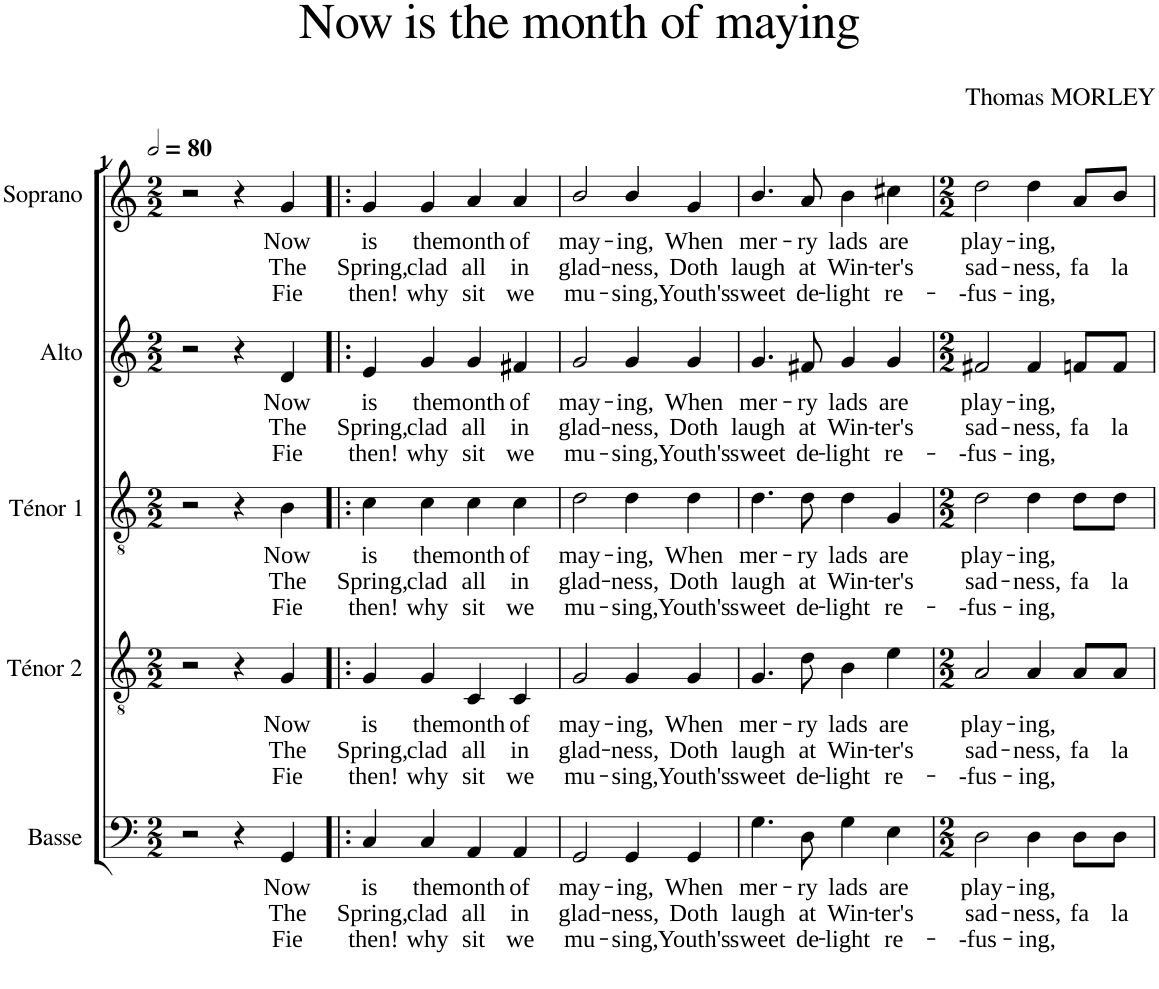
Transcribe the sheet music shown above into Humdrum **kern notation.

**kern	**text	**text	**text	**kern	**text	**text	**text	**kern	**text	**text	**text	**kern	**text	**text	**text	**kern	**text	**text	**text
*part5	*part5	*part5	*part5	*part4	*part4	*part4	*part4	*part3	*part3	*part3	*part3	*part2	*part2	*part2	*part2	*part1	*part1	*part1	*part1
*staff5	*staff5	*staff5	*staff5	*staff4	*staff4	*staff4	*staff4	*staff3	*staff3	*staff3	*staff3	*staff2	*staff2	*staff2	*staff2	*staff1	*staff1	*staff1	*staff1
*I"Basse	*	*	*	*I"Ténor 2	*	*	*	*I"Ténor 1	*	*	*	*I"Alto	*	*	*	*I"Soprano	*	*	*
*I'B.	*	*	*	*I'T2	*	*	*	*I'T1	*	*	*	*I'A.	*	*	*	*I'S.	*	*	*
*clefF4	*	*	*	*clefGv2	*	*	*	*clefGv2	*	*	*	*clefG2	*	*	*	*clefG2	*	*	*
*k[]	*	*	*	*k[]	*	*	*	*k[]	*	*	*	*k[]	*	*	*	*k[]	*	*	*
*M2/2	*	*	*	*M2/2	*	*	*	*M2/2	*	*	*	*M2/2	*	*	*	*M2/2	*	*	*
*MM160	*	*	*	*MM160	*	*	*	*MM160	*	*	*	*MM160	*	*	*	*MM160	*	*	*
=1	=1	=1	=1	=1	=1	=1	=1	=1	=1	=1	=1	=1	=1	=1	=1	=1	=1	=1	=1
2r	.	.	.	2r	.	.	.	2r	.	.	.	2r	.	.	.	2r	.	.	.
4r	.	.	.	4r	.	.	.	4r	.	.	.	4r	.	.	.	4r	.	.	.
!	!LO:LY:b	!LO:LY:b	!LO:LY:b	!	!LO:LY:b	!LO:LY:b	!LO:LY:b	!	!LO:LY:b	!LO:LY:b	!LO:LY:b	!	!LO:LY:b	!LO:LY:b	!LO:LY:b	!	!LO:LY:b	!LO:LY:b	!LO:LY:b
4GG/	Now	The	Fie	4G/	Now	The	Fie	4B\	Now	The	Fie	4d/	Now	The	Fie	4g/	Now	The	Fie
=2!|:	=2!|:	=2!|:	=2!|:	=2!|:	=2!|:	=2!|:	=2!|:	=2!|:	=2!|:	=2!|:	=2!|:	=2!|:	=2!|:	=2!|:	=2!|:	=2!|:	=2!|:	=2!|:	=2!|:
!	!LO:LY:b	!LO:LY:b	!LO:LY:b	!	!LO:LY:b	!LO:LY:b	!LO:LY:b	!	!LO:LY:b	!LO:LY:b	!LO:LY:b	!	!LO:LY:b	!LO:LY:b	!LO:LY:b	!	!LO:LY:b	!LO:LY:b	!LO:LY:b
4C/	is	Spring,	then!	4G/	is	Spring,	then!	4c\	is	Spring,	then!	4e/	is	Spring,	then!	4g/	is	Spring,	then!
!	!LO:LY:b	!LO:LY:b	!LO:LY:b	!	!LO:LY:b	!LO:LY:b	!LO:LY:b	!	!LO:LY:b	!LO:LY:b	!LO:LY:b	!	!LO:LY:b	!LO:LY:b	!LO:LY:b	!	!LO:LY:b	!LO:LY:b	!LO:LY:b
4C/	the	clad	why	4G/	the	clad	why	4c\	the	clad	why	4g/	the	clad	why	4g/	the	clad	why
!	!LO:LY:b	!LO:LY:b	!LO:LY:b	!	!LO:LY:b	!LO:LY:b	!LO:LY:b	!	!LO:LY:b	!LO:LY:b	!LO:LY:b	!	!LO:LY:b	!LO:LY:b	!LO:LY:b	!	!LO:LY:b	!LO:LY:b	!LO:LY:b
4AA/	month	all	sit	4C/	month	all	sit	4c\	month	all	sit	4g/	month	all	sit	4a/	month	all	sit
!	!LO:LY:b	!LO:LY:b	!LO:LY:b	!	!LO:LY:b	!LO:LY:b	!LO:LY:b	!	!LO:LY:b	!LO:LY:b	!LO:LY:b	!	!LO:LY:b	!LO:LY:b	!LO:LY:b	!	!LO:LY:b	!LO:LY:b	!LO:LY:b
4AA/	of	in	we	4C/	of	in	we	4c\	of	in	we	4f#X/	of	in	we	4a/	of	in	we
=3	=3	=3	=3	=3	=3	=3	=3	=3	=3	=3	=3	=3	=3	=3	=3	=3	=3	=3	=3
!	!LO:LY:b	!LO:LY:b	!LO:LY:b	!	!LO:LY:b	!LO:LY:b	!LO:LY:b	!	!LO:LY:b	!LO:LY:b	!LO:LY:b	!	!LO:LY:b	!LO:LY:b	!LO:LY:b	!	!LO:LY:b	!LO:LY:b	!LO:LY:b
2GG/	may-	-glad-	-mu-	2G/	may-	-glad-	-mu-	2d\	may-	-glad-	-mu-	2g/	may-	-glad-	-mu-	2b/	may-	-glad-	-mu-
!	!LO:LY:b	!LO:LY:b	!LO:LY:b	!	!LO:LY:b	!LO:LY:b	!LO:LY:b	!	!LO:LY:b	!LO:LY:b	!LO:LY:b	!	!LO:LY:b	!LO:LY:b	!LO:LY:b	!	!LO:LY:b	!LO:LY:b	!LO:LY:b
4GG/	-ing,	ness,	sing,	4G/	-ing,	ness,	sing,	4d\	-ing,	ness,	sing,	4g/	-ing,	ness,	sing,	4b/	-ing,	ness,	sing,
!	!LO:LY:b	!LO:LY:b	!LO:LY:b	!	!LO:LY:b	!LO:LY:b	!LO:LY:b	!	!LO:LY:b	!LO:LY:b	!LO:LY:b	!	!LO:LY:b	!LO:LY:b	!LO:LY:b	!	!LO:LY:b	!LO:LY:b	!LO:LY:b
4GG/	When	Doth	Youth's	4G/	When	Doth	Youth's	4d\	When	Doth	Youth's	4g/	When	Doth	Youth's	4g/	When	Doth	Youth's
=4	=4	=4	=4	=4	=4	=4	=4	=4	=4	=4	=4	=4	=4	=4	=4	=4	=4	=4	=4
!	!LO:LY:b	!LO:LY:b	!LO:LY:b	!	!LO:LY:b	!LO:LY:b	!LO:LY:b	!	!LO:LY:b	!LO:LY:b	!LO:LY:b	!	!LO:LY:b	!LO:LY:b	!LO:LY:b	!	!LO:LY:b	!LO:LY:b	!LO:LY:b
4.G\	mer-	-laugh	sweet	4.G/	mer-	-laugh	sweet	4.d\	mer-	-laugh	sweet	4.g/	mer-	-laugh	sweet	4.b/	mer-	-laugh	sweet
!	!LO:LY:b	!LO:LY:b	!LO:LY:b	!	!LO:LY:b	!LO:LY:b	!LO:LY:b	!	!LO:LY:b	!LO:LY:b	!LO:LY:b	!	!LO:LY:b	!LO:LY:b	!LO:LY:b	!	!LO:LY:b	!LO:LY:b	!LO:LY:b
8D\	ry	at	de-	8d\	ry	at	de-	8d\	ry	at	de-	8f#X/	ry	at	de-	8a/	ry	at	de-
!	!LO:LY:b	!LO:LY:b	!LO:LY:b	!	!LO:LY:b	!LO:LY:b	!LO:LY:b	!	!LO:LY:b	!LO:LY:b	!LO:LY:b	!	!LO:LY:b	!LO:LY:b	!LO:LY:b	!	!LO:LY:b	!LO:LY:b	!LO:LY:b
4G\	-lads	Win-	-light	4B\	-lads	Win-	-light	4d\	-lads	Win-	-light	4g/	-lads	Win-	-light	4b\	-lads	Win-	-light
!	!LO:LY:b	!LO:LY:b	!LO:LY:b	!	!LO:LY:b	!LO:LY:b	!LO:LY:b	!	!LO:LY:b	!LO:LY:b	!LO:LY:b	!	!LO:LY:b	!LO:LY:b	!LO:LY:b	!	!LO:LY:b	!LO:LY:b	!LO:LY:b
4E\	are	ter's	re-	4e\	are	ter's	re-	4G/	are	ter's	re-	4g/	are	ter's	re-	4cc#X\	are	ter's	re-
=5	=5	=5	=5	=5	=5	=5	=5	=5	=5	=5	=5	=5	=5	=5	=5	=5	=5	=5	=5
*M2/2	*	*	*	*M2/2	*	*	*	*M2/2	*	*	*	*M2/2	*	*	*	*M2/2	*	*	*
!	!LO:LY:b	!LO:LY:b	!LO:LY:b	!	!LO:LY:b	!LO:LY:b	!LO:LY:b	!	!LO:LY:b	!LO:LY:b	!LO:LY:b	!	!LO:LY:b	!LO:LY:b	!LO:LY:b	!	!LO:LY:b	!LO:LY:b	!LO:LY:b
2D\	-play-	-sad-	--fus-	2A/	-play-	-sad-	--fus-	2d\	-play-	-sad-	--fus-	2f#X/	-play-	-sad-	--fus-	2dd\	-play-	-sad-	--fus-
!	!LO:LY:b	!LO:LY:b	!LO:LY:b	!	!LO:LY:b	!LO:LY:b	!LO:LY:b	!	!LO:LY:b	!LO:LY:b	!LO:LY:b	!	!LO:LY:b	!LO:LY:b	!LO:LY:b	!	!LO:LY:b	!LO:LY:b	!LO:LY:b
4D\	-ing,	ness,	ing,	4A/	-ing,	ness,	ing,	4d\	-ing,	ness,	ing,	4f#/	-ing,	ness,	ing,	4dd\	-ing,	ness,	ing,
!	!	!LO:LY:b	!	!	!	!LO:LY:b	!	!	!	!LO:LY:b	!	!	!	!LO:LY:b	!	!	!	!LO:LY:b	!
8D\L	.	fa	.	8A/L	.	fa	.	8d\L	.	fa	.	8fn/L	.	fa	.	8a/L	.	fa	.
!	!	!LO:LY:b	!	!	!	!LO:LY:b	!	!	!	!LO:LY:b	!	!	!	!LO:LY:b	!	!	!	!LO:LY:b	!
8D\J	.	la	.	8A/J	.	la	.	8d\J	.	la	.	8f/J	.	la	.	8b/J	.	la	.
=	=	=	=	=	=	=	=	=	=	=	=	=	=	=	=	=	=	=	=
*-	*-	*-	*-	*-	*-	*-	*-	*-	*-	*-	*-	*-	*-	*-	*-	*-	*-	*-	*-
